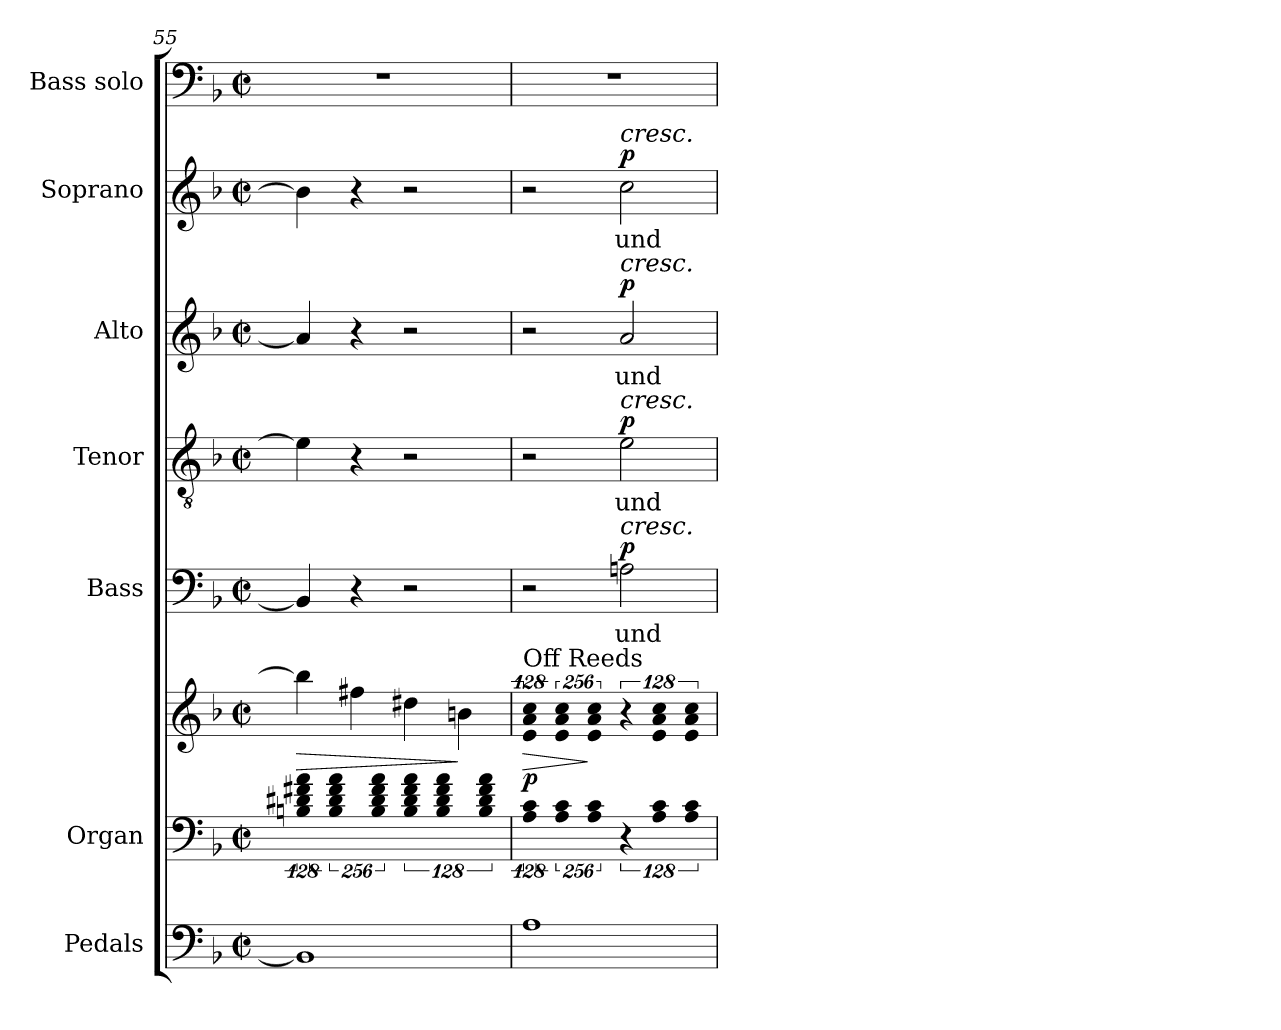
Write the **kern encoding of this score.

**kern	**kern	**kern	**dynam	**kern	**text	**dynam	**kern	**text	**dynam	**kern	**text	**dynam	**kern	**text	**dynam	**kern
*part7	*part6	*part6	*part6	*part5	*part5	*part5	*part4	*part4	*part4	*part3	*part3	*part3	*part2	*part2	*part2	*part1
*staff8	*staff7	*staff6	*staff6/7	*staff5	*staff5	*staff5	*staff4	*staff4	*staff4	*staff3	*staff3	*staff3	*staff2	*staff2	*staff2	*staff1
*I"Pedals	*I"Organ	*	*	*I"Bass	*	*	*I"Tenor	*	*	*I"Alto	*	*	*I"Soprano	*	*	*I"Bass solo
*I'Ped.	*I'Org.	*	*	*I'B.	*	*	*I'T.	*	*	*I'A.	*	*	*I'S.	*	*	*
*clefF4	*clefF4	*clefG2	*	*clefF4	*	*	*clefGv2	*	*	*clefG2	*	*	*clefG2	*	*	*clefF4
*	*	*	*	*	*	*	*ITrd7c12	*	*	*	*	*	*	*	*	*
*k[b-]	*k[b-]	*k[b-]	*	*k[b-]	*	*	*k[b-]	*	*	*k[b-]	*	*	*k[b-]	*	*	*k[b-]
*d:	*d:	*d:	*	*d:	*	*	*d:	*	*	*d:	*	*	*d:	*	*	*d:
*M2/2	*M2/2	*M2/2	*	*M2/2	*	*	*M2/2	*	*	*M2/2	*	*	*M2/2	*	*	*M2/2
*met(c|)	*met(c|)	*met(c|)	*	*met(c|)	*	*	*met(c|)	*	*	*met(c|)	*	*	*met(c|)	*	*	*met(c|)
=55	=55	=55	=55	=55	=55	=55	=55	=55	=55	=55	=55	=55	=55	=55	=55	=55
!	!LO:N:vis=4	!	!LO:HP:b	!	!	!	!	!	!	!	!	!	!	!	!	!
1BBi]	512%85Bni\ 512%85d#Xi 512%85f#Xi 512%85ai	4bbi\]	>	4BBi/]	.	.	4E-i\]	.	.	4ai/]	.	.	4bi\]	.	.	1r
!	!LO:N:vis=4	!	!	!	!	!	!	!	!	!	!	!	!	!	!	!
.	1024%171Bi\ 1024%171d#i 1024%171f#i 1024%171ai	.	.	.	.	.	.	.	.	.	.	.	.	.	.	.
.	.	4ff#Xi\	.	4r	.	.	4r	.	.	4r	.	.	4r	.	.	.
!	!LO:N:vis=4	!	!	!	!	!	!	!	!	!	!	!	!	!	!	!
.	1024%171Bi\ 1024%171d#i 1024%171f#i 1024%171ai	.	.	.	.	.	.	.	.	.	.	.	.	.	.	.
!	!LO:N:vis=4	!	!	!	!	!	!	!	!	!	!	!	!	!	!	!
.	512%85Bi\ 512%85d#i 512%85f#i 512%85ai	4dd#Xi\	.	2r	.	.	2r	.	.	2r	.	.	2r	.	.	.
!	!LO:N:vis=4	!	!	!	!	!	!	!	!	!	!	!	!	!	!	!
.	1024%171Bi\ 1024%171d#i 1024%171f#i 1024%171ai	.	.	.	.	.	.	.	.	.	.	.	.	.	.	.
.	.	4bni\	]	.	.	.	.	.	.	.	.	.	.	.	.	.
!	!LO:N:vis=4	!	!	!	!	!	!	!	!	!	!	!	!	!	!	!
.	1024%171Bi\ 1024%171d#i 1024%171f#i 1024%171ai	.	.	.	.	.	.	.	.	.	.	.	.	.	.	.
=56	=56	=56	=56	=56	=56	=56	=56	=56	=56	=56	=56	=56	=56	=56	=56	=56
!	!	!LO:TX:a:t=Off Reeds	!	!	!	!	!	!	!	!	!	!	!	!	!	!
!	!LO:N:vis=4	!LO:N:vis=4	!LO:HP:b	!	!	!	!	!	!	!	!	!	!	!	!	!
1Ai	512%85Ai\ 512%85ci	512%85ei/ 512%85ai 512%85cci	> p	2r	.	.	2r	.	.	2r	.	.	2r	.	.	1r
!	!LO:N:vis=4	!LO:N:vis=4	!	!	!	!	!	!	!	!	!	!	!	!	!	!
.	1024%171Ai\ 1024%171ci	1024%171ei/ 1024%171ai 1024%171cci	.	.	.	.	.	.	.	.	.	.	.	.	.	.
!	!LO:N:vis=4	!LO:N:vis=4	!	!	!	!	!	!	!	!	!	!	!	!	!	!
.	1024%171Ai\ 1024%171ci	1024%171ei/ 1024%171ai 1024%171cci	]	.	.	.	.	.	.	.	.	.	.	.	.	.
!	!LO:N:vis=4	!LO:N:vis=4	!	!	!	!	!	!	!	!	!	!	!	!	!	!
!	!	!	!	!	!LO:LY:b:color=#000000	!	!	!	!	!	!	!	!	!	!	!
!	!	!	!	!	!	!	!	!LO:LY:b:color=#000000	!	!	!	!	!	!	!	!
!	!	!	!	!	!	!	!	!	!	!	!LO:LY:b:color=#000000	!	!	!	!	!
!	!	!	!	!	!	!	!	!	!	!	!	!	!LO:TX:a:i:t=cresc.	!	!	!
!	!	!	!	!	!	!	!	!	!	!LO:TX:a:i:t=cresc.	!	!	!	!	!	!
!	!	!	!	!	!	!	!LO:TX:a:i:t=cresc.	!	!	!	!	!	!	!	!	!
!	!	!	!	!LO:TX:a:i:t=cresc.	!	!	!	!	!	!	!	!	!	!	!	!
!	!	!	!	!	!	!	!	!	!	!	!	!	!	!LO:LY:b:color=#000000	!	!
.	512%85r	512%85r	.	2Ani\	und	p	2Ei\	und	p	2ai/	und	p	2cci\	und	p	.
!	!LO:N:vis=4	!LO:N:vis=4	!	!	!	!	!	!	!	!	!	!	!	!	!	!
.	1024%171Ai\ 1024%171ci	1024%171ei/ 1024%171ai 1024%171cci	.	.	.	.	.	.	.	.	.	.	.	.	.	.
!	!LO:N:vis=4	!LO:N:vis=4	!	!	!	!	!	!	!	!	!	!	!	!	!	!
.	1024%171Ai\ 1024%171ci	1024%171ei/ 1024%171ai 1024%171cci	.	.	.	.	.	.	.	.	.	.	.	.	.	.
=	=	=	=	=	=	=	=	=	=	=	=	=	=	=	=	=
*-	*-	*-	*-	*-	*-	*-	*-	*-	*-	*-	*-	*-	*-	*-	*-	*-
